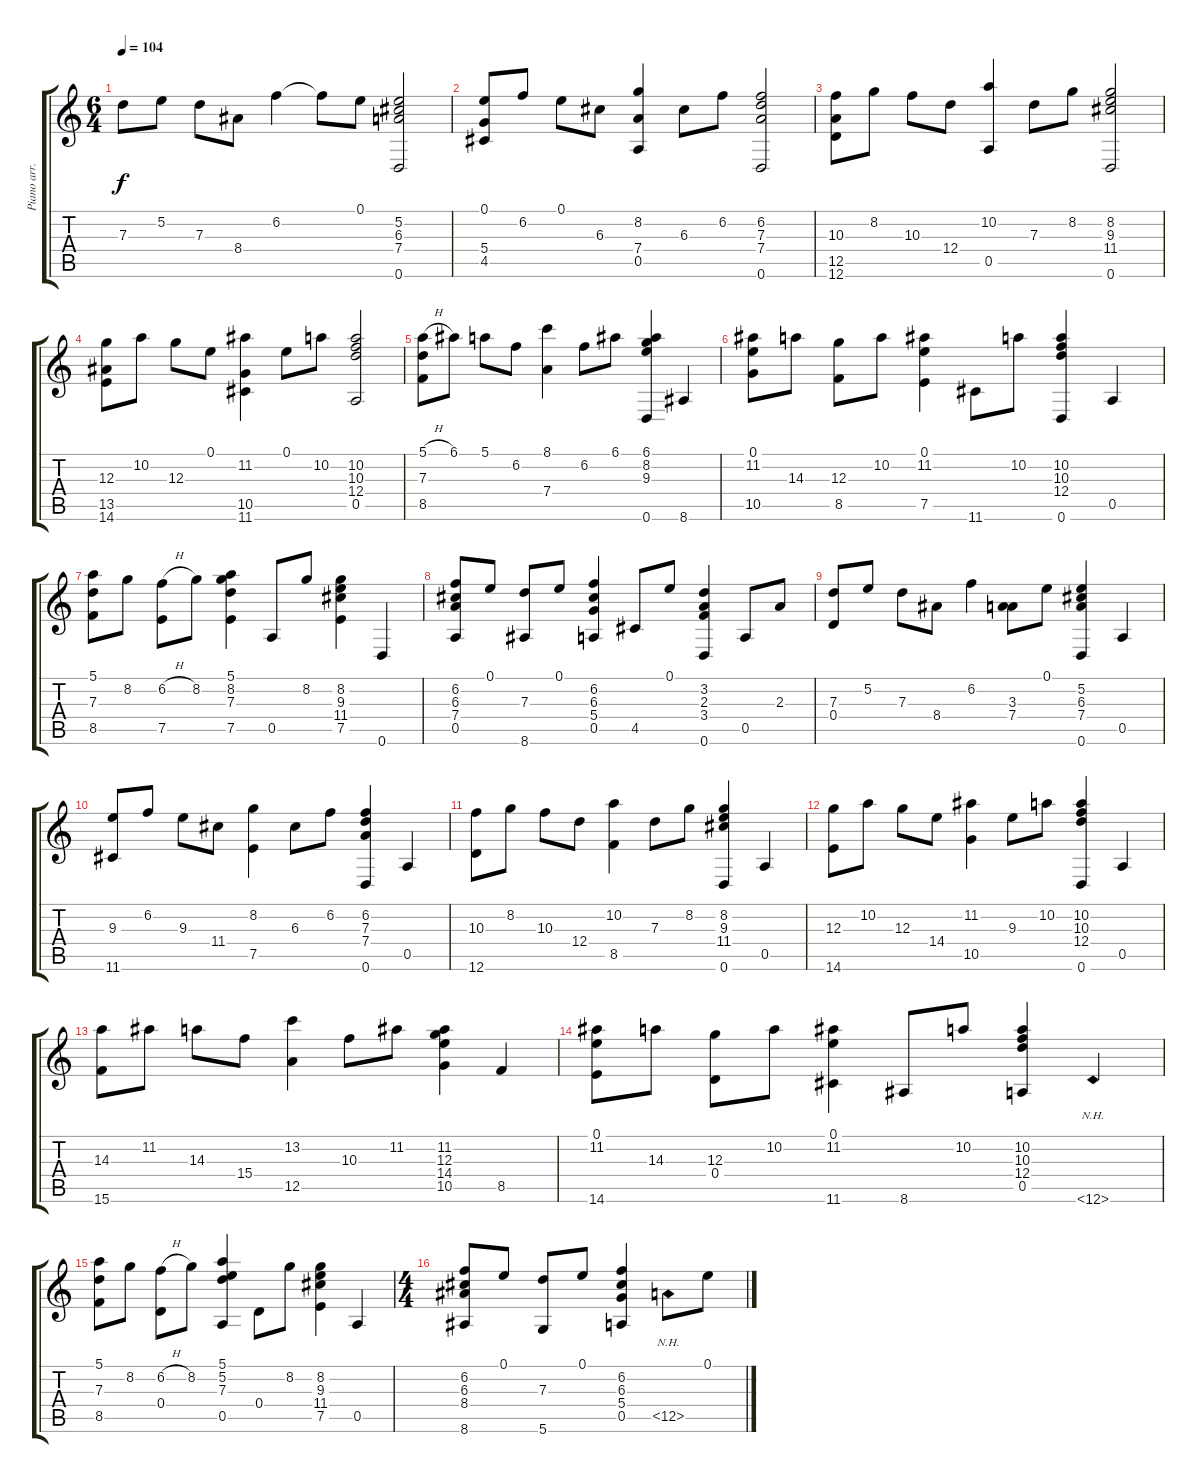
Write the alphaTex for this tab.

\track ("Piano arr. for guitar" "Piano arr.") {instrument acousticguitarnylon}
\staff {score tabs}
\tuning (E4 B3 G3 D3 A2 D2) {hide}
\ts (6 4)
\tempo 104
\clef g2
\ks c
7.3.8{dy f instrument acousticguitarnylon} 5.2.8 7.3.8 8.4.8 6.2.4 6.2{t}.8 0.1.8 (5.2 6.3 7.4 0.6).2 |
(0.1 5.4 4.5).8 6.2.8 0.1.8 6.3.8 (8.2 7.4 0.5).4 6.3.8 6.2.8 (6.2 7.3 7.4 0.6).2 |
(10.3 12.5 12.6).8 8.2.8 10.3.8 12.4.8 (10.2 0.5).4 7.3.8 8.2.8 (8.2 9.3 11.4 0.6).2 |
(12.3 13.5 14.6).8 10.2.8 12.3.8 0.1.8 (11.2 10.5 11.6).4 0.1.8 10.2.8 (10.2 10.3 12.4 0.5).2 |
(5.1{h} 7.3 8.5).8 6.1.8 5.1.8 6.2.8 (8.1 7.4).4 6.2.8 6.1.8 (6.1 8.2 9.3 0.6).4 8.6.4 |
(0.1 11.2 10.5).8 14.3.8 (12.3 8.5).8 10.2.8 (0.1 11.2 7.5).4 11.6.8 10.2.8 (10.2 10.3 12.4 0.6).4 0.5.4 |
(5.1 7.3 8.5).8 8.2.8 (6.2{h} 7.5).8 8.2.8 (5.1 8.2 7.3 7.5).4 0.5.8 8.2.8 (8.2 9.3 11.4 7.5).4 0.6.4 |
(6.2 6.3 7.4 0.5).8 0.1.8 (7.3 8.6).8 0.1.8 (6.2 6.3 5.4 0.5).4 4.5.8 0.1.8 (3.2 2.3 3.4 0.6).4 0.5.8 2.3.8 |
(7.3 0.4).8 5.2.8 7.3.8 8.4.8 6.2.4 (3.3 7.4).8 0.1.8 (5.2 6.3 7.4 0.6).4 0.5.4 |
(9.3 11.6).8 6.2.8 9.3.8 11.4.8 (8.2 7.5).4 6.3.8 6.2.8 (6.2 7.3 7.4 0.6).4 0.5.4 |
(10.3 12.6).8 8.2.8 10.3.8 12.4.8 (10.2 8.5).4 7.3.8 8.2.8 (8.2 9.3 11.4 0.6).4 0.5.4 |
(12.3 14.6).8 10.2.8 12.3.8 14.4.8 (11.2 10.5).4 9.3.8 10.2.8 (10.2 10.3 12.4 0.6).4 0.5.4 |
(14.3 15.6).8 11.2.8 14.3.8 15.4.8 (13.2 12.5).4 10.3.8 11.2.8 (11.2 12.3 14.4 10.5).4 8.5.4 |
(0.1 11.2 14.6).8 14.3.8 (12.3 0.4).8 10.2.8 (0.1 11.2 11.6).4 8.6.8 10.2.8 (10.2 10.3 12.4 0.5).4 12.6{nh}.4 |
(5.1 7.3 8.5).8 8.2.8 (6.2{h} 0.4).8 8.2.8 (5.1 5.2 7.3 0.5).4 0.4.8 8.2.8 (8.2 9.3 11.4 7.5).4 0.5.4 |
\ts (4 4)
(6.2 6.3 8.4 8.6).8 0.1.8 (7.3 5.6).8 0.1.8 (6.2 6.3 5.4 0.5).4 12.5{nh}.8 0.1.8
